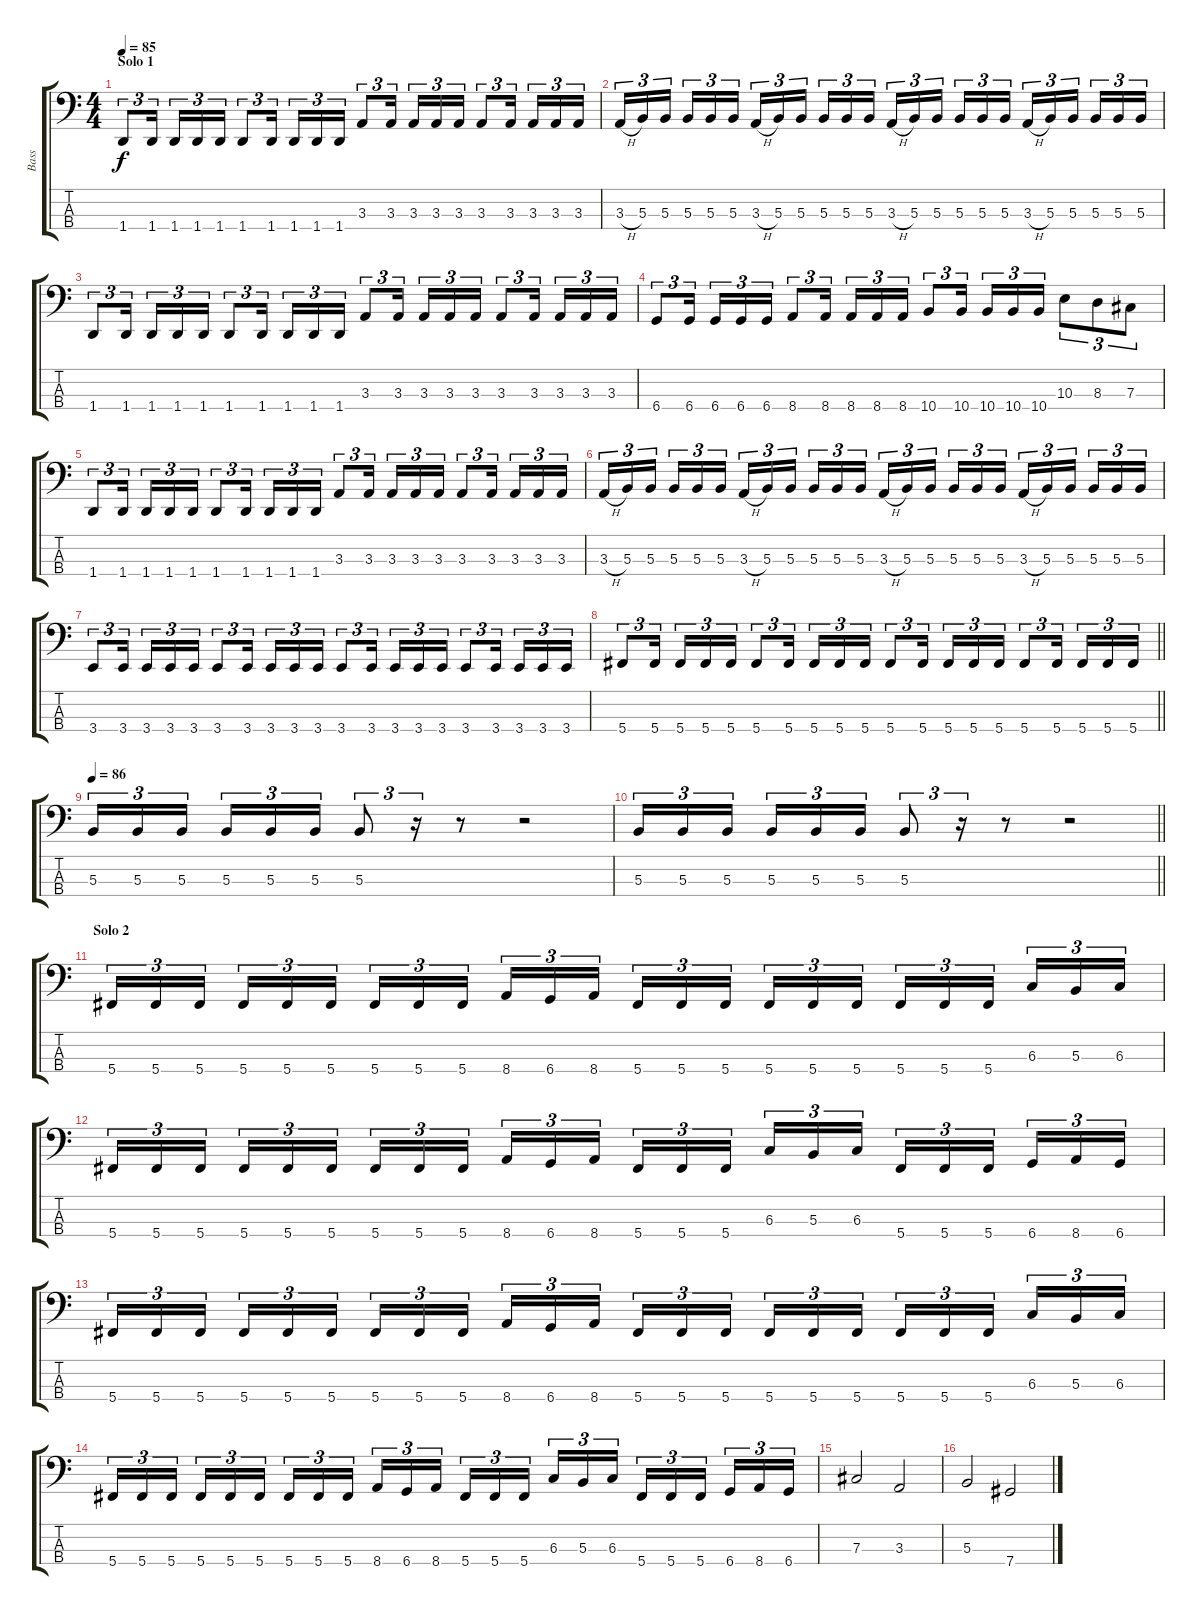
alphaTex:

\track ("Bass" "Bass") {instrument electricbassfinger}
\staff {score tabs}
\tuning (E2 B1 Gb1 Db1) {hide}
\ts (4 4)
\section ("" "Solo 1")
\tempo 85
\clef f4
\ks c
1.4.8{tu (3 2) dy f} 1.4.16{tu (3 2) beam splitsecondary} 1.4.16{tu (3 2)} 1.4.16{tu (3 2)} 1.4.16{tu (3 2)} 1.4.8{tu (3 2)} 1.4.16{tu (3 2) beam splitsecondary} 1.4.16{tu (3 2)} 1.4.16{tu (3 2)} 1.4.16{tu (3 2)} 3.3.8{tu (3 2)} 3.3.16{tu (3 2) beam splitsecondary} 3.3.16{tu (3 2)} 3.3.16{tu (3 2)} 3.3.16{tu (3 2)} 3.3.8{tu (3 2)} 3.3.16{tu (3 2) beam splitsecondary} 3.3.16{tu (3 2)} 3.3.16{tu (3 2)} 3.3.16{tu (3 2)} |
3.3{h}.16{tu (3 2)} 5.3.16{tu (3 2)} 5.3.16{tu (3 2) beam splitsecondary} 5.3.16{tu (3 2)} 5.3.16{tu (3 2)} 5.3.16{tu (3 2)} 3.3{h}.16{tu (3 2)} 5.3.16{tu (3 2)} 5.3.16{tu (3 2) beam splitsecondary} 5.3.16{tu (3 2)} 5.3.16{tu (3 2)} 5.3.16{tu (3 2)} 3.3{h}.16{tu (3 2)} 5.3.16{tu (3 2)} 5.3.16{tu (3 2) beam splitsecondary} 5.3.16{tu (3 2)} 5.3.16{tu (3 2)} 5.3.16{tu (3 2)} 3.3{h}.16{tu (3 2)} 5.3.16{tu (3 2)} 5.3.16{tu (3 2) beam splitsecondary} 5.3.16{tu (3 2)} 5.3.16{tu (3 2)} 5.3.16{tu (3 2)} |
1.4.8{tu (3 2)} 1.4.16{tu (3 2) beam splitsecondary} 1.4.16{tu (3 2)} 1.4.16{tu (3 2)} 1.4.16{tu (3 2)} 1.4.8{tu (3 2)} 1.4.16{tu (3 2) beam splitsecondary} 1.4.16{tu (3 2)} 1.4.16{tu (3 2)} 1.4.16{tu (3 2)} 3.3.8{tu (3 2)} 3.3.16{tu (3 2) beam splitsecondary} 3.3.16{tu (3 2)} 3.3.16{tu (3 2)} 3.3.16{tu (3 2)} 3.3.8{tu (3 2)} 3.3.16{tu (3 2) beam splitsecondary} 3.3.16{tu (3 2)} 3.3.16{tu (3 2)} 3.3.16{tu (3 2)} |
6.4.8{tu (3 2)} 6.4.16{tu (3 2) beam splitsecondary} 6.4.16{tu (3 2)} 6.4.16{tu (3 2)} 6.4.16{tu (3 2)} 8.4.8{tu (3 2)} 8.4.16{tu (3 2) beam splitsecondary} 8.4.16{tu (3 2)} 8.4.16{tu (3 2)} 8.4.16{tu (3 2)} 10.4.8{tu (3 2)} 10.4.16{tu (3 2) beam splitsecondary} 10.4.16{tu (3 2)} 10.4.16{tu (3 2)} 10.4.16{tu (3 2)} 10.3.8{tu (3 2)} 8.3.8{tu (3 2)} 7.3.8{tu (3 2)} |
1.4.8{tu (3 2)} 1.4.16{tu (3 2) beam splitsecondary} 1.4.16{tu (3 2)} 1.4.16{tu (3 2)} 1.4.16{tu (3 2)} 1.4.8{tu (3 2)} 1.4.16{tu (3 2) beam splitsecondary} 1.4.16{tu (3 2)} 1.4.16{tu (3 2)} 1.4.16{tu (3 2)} 3.3.8{tu (3 2)} 3.3.16{tu (3 2) beam splitsecondary} 3.3.16{tu (3 2)} 3.3.16{tu (3 2)} 3.3.16{tu (3 2)} 3.3.8{tu (3 2)} 3.3.16{tu (3 2) beam splitsecondary} 3.3.16{tu (3 2)} 3.3.16{tu (3 2)} 3.3.16{tu (3 2)} |
3.3{h}.16{tu (3 2)} 5.3.16{tu (3 2)} 5.3.16{tu (3 2) beam splitsecondary} 5.3.16{tu (3 2)} 5.3.16{tu (3 2)} 5.3.16{tu (3 2)} 3.3{h}.16{tu (3 2)} 5.3.16{tu (3 2)} 5.3.16{tu (3 2) beam splitsecondary} 5.3.16{tu (3 2)} 5.3.16{tu (3 2)} 5.3.16{tu (3 2)} 3.3{h}.16{tu (3 2)} 5.3.16{tu (3 2)} 5.3.16{tu (3 2) beam splitsecondary} 5.3.16{tu (3 2)} 5.3.16{tu (3 2)} 5.3.16{tu (3 2)} 3.3{h}.16{tu (3 2)} 5.3.16{tu (3 2)} 5.3.16{tu (3 2) beam splitsecondary} 5.3.16{tu (3 2)} 5.3.16{tu (3 2)} 5.3.16{tu (3 2)} |
3.4.8{tu (3 2)} 3.4.16{tu (3 2) beam splitsecondary} 3.4.16{tu (3 2)} 3.4.16{tu (3 2)} 3.4.16{tu (3 2)} 3.4.8{tu (3 2)} 3.4.16{tu (3 2) beam splitsecondary} 3.4.16{tu (3 2)} 3.4.16{tu (3 2)} 3.4.16{tu (3 2)} 3.4.8{tu (3 2)} 3.4.16{tu (3 2) beam splitsecondary} 3.4.16{tu (3 2)} 3.4.16{tu (3 2)} 3.4.16{tu (3 2)} 3.4.8{tu (3 2)} 3.4.16{tu (3 2) beam splitsecondary} 3.4.16{tu (3 2)} 3.4.16{tu (3 2)} 3.4.16{tu (3 2)} |
\barLineRight lightlight
5.4.8{tu (3 2)} 5.4.16{tu (3 2) beam splitsecondary} 5.4.16{tu (3 2)} 5.4.16{tu (3 2)} 5.4.16{tu (3 2)} 5.4.8{tu (3 2)} 5.4.16{tu (3 2) beam splitsecondary} 5.4.16{tu (3 2)} 5.4.16{tu (3 2)} 5.4.16{tu (3 2)} 5.4.8{tu (3 2)} 5.4.16{tu (3 2) beam splitsecondary} 5.4.16{tu (3 2)} 5.4.16{tu (3 2)} 5.4.16{tu (3 2)} 5.4.8{tu (3 2)} 5.4.16{tu (3 2) beam splitsecondary} 5.4.16{tu (3 2)} 5.4.16{tu (3 2)} 5.4.16{tu (3 2)} |
\tempo 86
5.3.16{tu (3 2)} 5.3.16{tu (3 2)} 5.3.16{tu (3 2) beam splitsecondary} 5.3.16{tu (3 2)} 5.3.16{tu (3 2)} 5.3.16{tu (3 2)} 5.3.8{tu (3 2)} r.16{tu (3 2)} r.8 r.2 |
\barLineRight lightlight
5.3.16{tu (3 2)} 5.3.16{tu (3 2)} 5.3.16{tu (3 2) beam splitsecondary} 5.3.16{tu (3 2)} 5.3.16{tu (3 2)} 5.3.16{tu (3 2)} 5.3.8{tu (3 2)} r.16{tu (3 2)} r.8 r.2 |
\section ("" "Solo 2")
5.4.16{tu (3 2)} 5.4.16{tu (3 2)} 5.4.16{tu (3 2) beam splitsecondary} 5.4.16{tu (3 2)} 5.4.16{tu (3 2)} 5.4.16{tu (3 2)} 5.4.16{tu (3 2)} 5.4.16{tu (3 2)} 5.4.16{tu (3 2) beam splitsecondary} 8.4.16{tu (3 2)} 6.4.16{tu (3 2)} 8.4.16{tu (3 2)} 5.4.16{tu (3 2)} 5.4.16{tu (3 2)} 5.4.16{tu (3 2) beam splitsecondary} 5.4.16{tu (3 2)} 5.4.16{tu (3 2)} 5.4.16{tu (3 2)} 5.4.16{tu (3 2)} 5.4.16{tu (3 2)} 5.4.16{tu (3 2) beam splitsecondary} 6.3.16{tu (3 2)} 5.3.16{tu (3 2)} 6.3.16{tu (3 2)} |
5.4.16{tu (3 2)} 5.4.16{tu (3 2)} 5.4.16{tu (3 2) beam splitsecondary} 5.4.16{tu (3 2)} 5.4.16{tu (3 2)} 5.4.16{tu (3 2)} 5.4.16{tu (3 2)} 5.4.16{tu (3 2)} 5.4.16{tu (3 2) beam splitsecondary} 8.4.16{tu (3 2)} 6.4.16{tu (3 2)} 8.4.16{tu (3 2)} 5.4.16{tu (3 2)} 5.4.16{tu (3 2)} 5.4.16{tu (3 2) beam splitsecondary} 6.3.16{tu (3 2)} 5.3.16{tu (3 2)} 6.3.16{tu (3 2)} 5.4.16{tu (3 2)} 5.4.16{tu (3 2)} 5.4.16{tu (3 2) beam splitsecondary} 6.4.16{tu (3 2)} 8.4.16{tu (3 2)} 6.4.16{tu (3 2)} |
5.4.16{tu (3 2)} 5.4.16{tu (3 2)} 5.4.16{tu (3 2) beam splitsecondary} 5.4.16{tu (3 2)} 5.4.16{tu (3 2)} 5.4.16{tu (3 2)} 5.4.16{tu (3 2)} 5.4.16{tu (3 2)} 5.4.16{tu (3 2) beam splitsecondary} 8.4.16{tu (3 2)} 6.4.16{tu (3 2)} 8.4.16{tu (3 2)} 5.4.16{tu (3 2)} 5.4.16{tu (3 2)} 5.4.16{tu (3 2) beam splitsecondary} 5.4.16{tu (3 2)} 5.4.16{tu (3 2)} 5.4.16{tu (3 2)} 5.4.16{tu (3 2)} 5.4.16{tu (3 2)} 5.4.16{tu (3 2) beam splitsecondary} 6.3.16{tu (3 2)} 5.3.16{tu (3 2)} 6.3.16{tu (3 2)} |
5.4.16{tu (3 2)} 5.4.16{tu (3 2)} 5.4.16{tu (3 2) beam splitsecondary} 5.4.16{tu (3 2)} 5.4.16{tu (3 2)} 5.4.16{tu (3 2)} 5.4.16{tu (3 2)} 5.4.16{tu (3 2)} 5.4.16{tu (3 2) beam splitsecondary} 8.4.16{tu (3 2)} 6.4.16{tu (3 2)} 8.4.16{tu (3 2)} 5.4.16{tu (3 2)} 5.4.16{tu (3 2)} 5.4.16{tu (3 2) beam splitsecondary} 6.3.16{tu (3 2)} 5.3.16{tu (3 2)} 6.3.16{tu (3 2)} 5.4.16{tu (3 2)} 5.4.16{tu (3 2)} 5.4.16{tu (3 2) beam splitsecondary} 6.4.16{tu (3 2)} 8.4.16{tu (3 2)} 6.4.16{tu (3 2)} |
7.3.2 3.3.2 |
5.3.2 7.4.2
